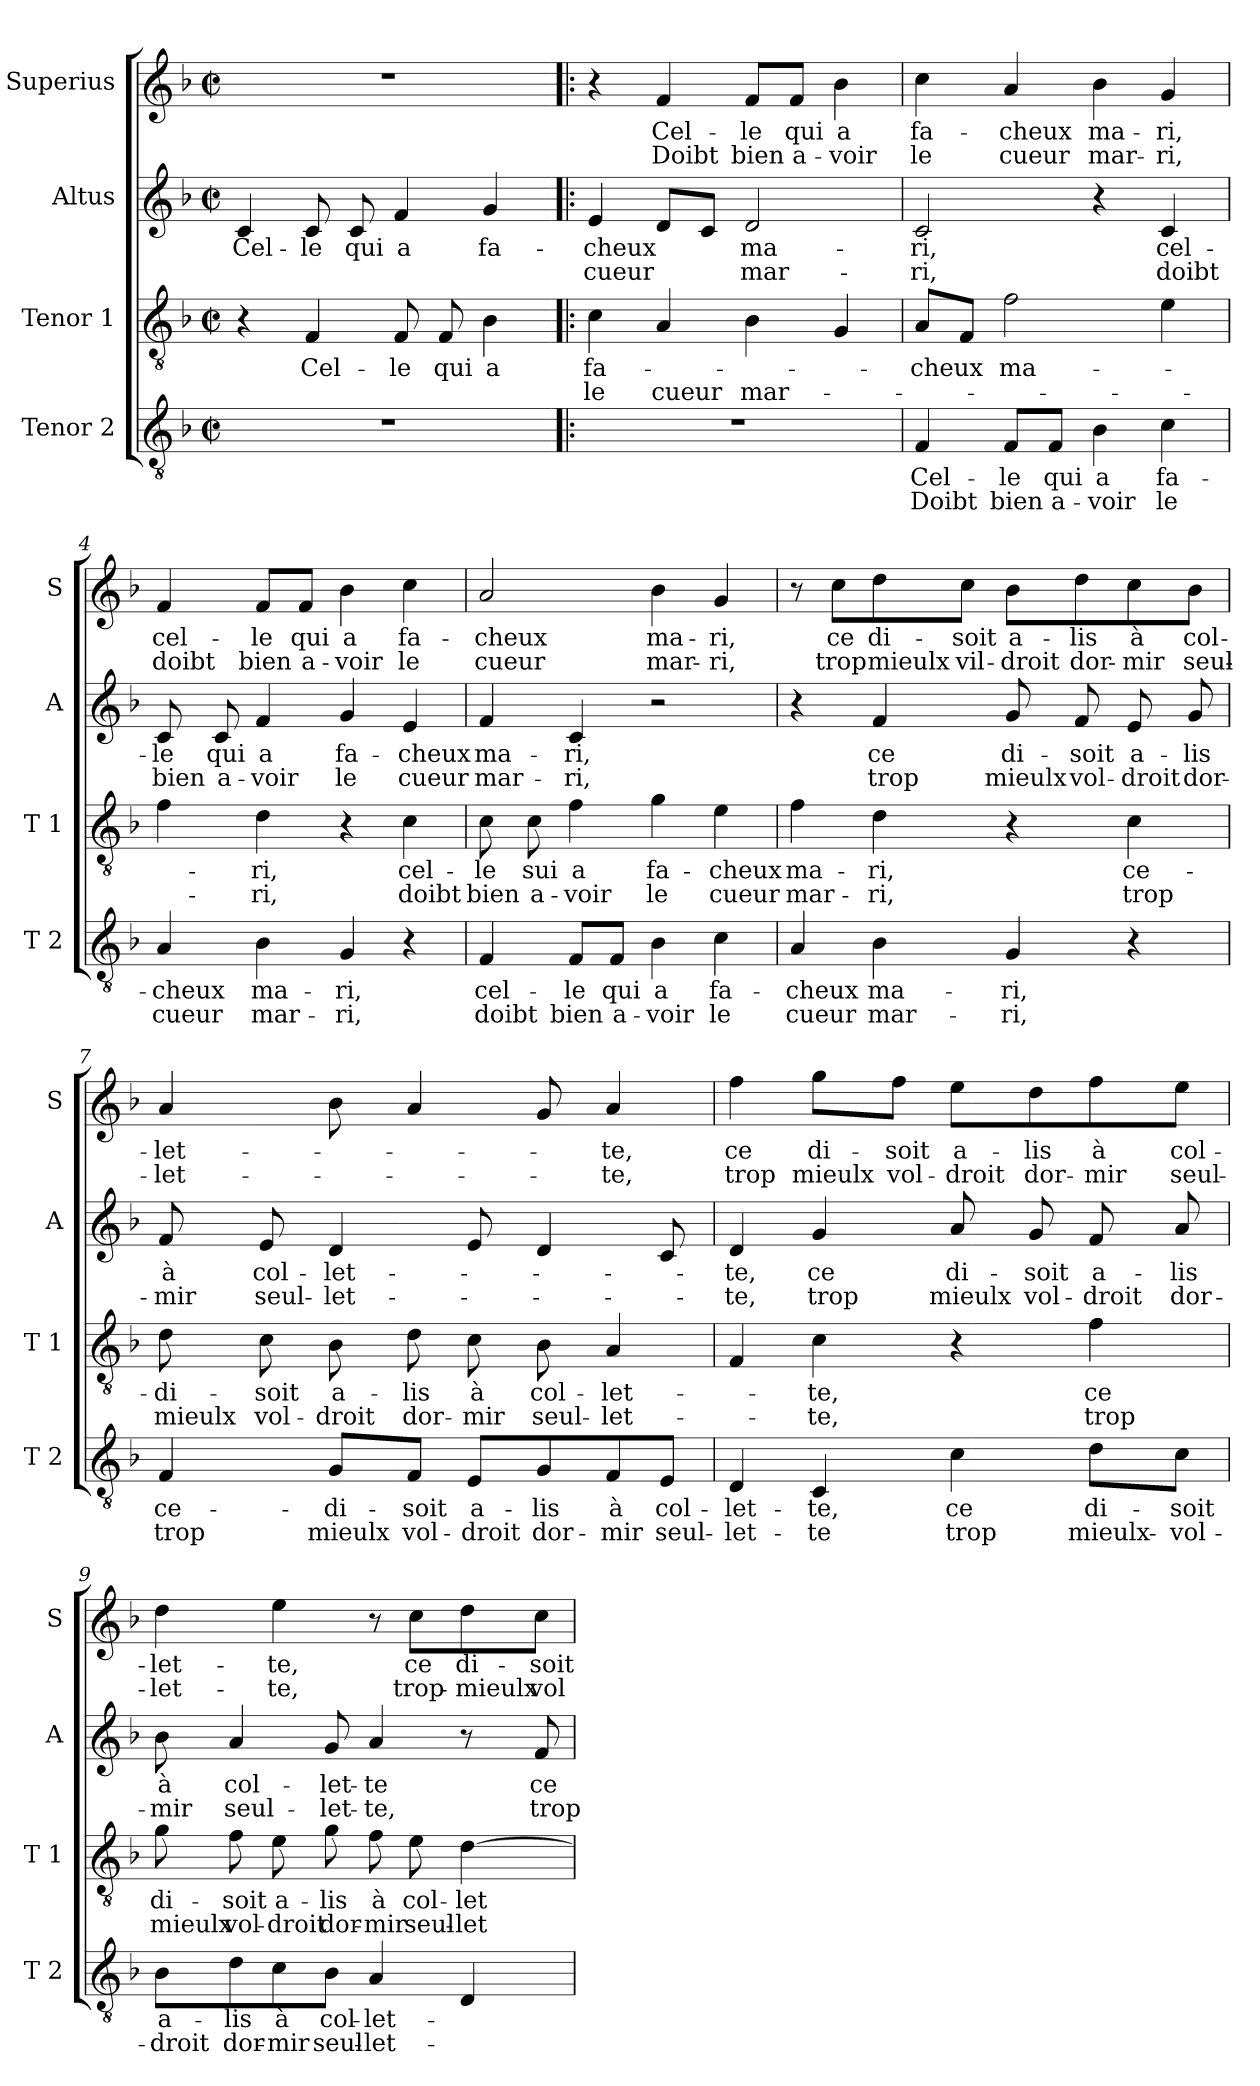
**kern	**text	**text	**kern	**text	**text	**kern	**text	**text	**kern	**text	**text
*part4	*part4	*part4	*part3	*part3	*part3	*part2	*part2	*part2	*part1	*part1	*part1
*staff4	*staff4	*staff4	*staff3	*staff3	*staff3	*staff2	*staff2	*staff2	*staff1	*staff1	*staff1
*I"Tenor 2	*	*	*I"Tenor 1	*	*	*I"Altus	*	*	*I"Superius	*	*
*I'T 2	*	*	*I'T 1	*	*	*I'A	*	*	*I'S	*	*
*clefGv2	*	*	*clefGv2	*	*	*clefG2	*	*	*clefG2	*	*
*k[b-]	*	*	*k[b-]	*	*	*k[b-]	*	*	*k[b-]	*	*
*F:	*	*	*F:	*	*	*F:	*	*	*F:	*	*
*M2/2	*	*	*M2/2	*	*	*M2/2	*	*	*M2/2	*	*
*met(c|)	*	*	*met(c|)	*	*	*met(c|)	*	*	*met(c|)	*	*
=1	=1	=1	=1	=1	=1	=1	=1	=1	=1	=1	=1
1r	.	.	4r	.	.	4c/	Cel-	.	1r	.	.
.	.	.	4F/	Cel-	.	8c/	-le	.	.	.	.
.	.	.	.	.	.	8c/	qui	.	.	.	.
.	.	.	8F/	-le	.	4f/	a	.	.	.	.
.	.	.	8F/	qui	.	.	.	.	.	.	.
.	.	.	4B-\	a	.	4g/	fa-	.	.	.	.
=2!|:	=2!|:	=2!|:	=2!|:	=2!|:	=2!|:	=2!|:	=2!|:	=2!|:	=2!|:	=2!|:	=2!|:
1r	.	.	4c\	fa-	le	4e/	-cheux	cueur	4r	.	.
.	.	.	4A/	.	cueur	8d/L	.	.	4f/	Cel-	Doibt
.	.	.	.	.	.	8c/J	.	.	.	.	.
.	.	.	4B-\	.	mar-	2d/	ma-	mar-	8f/L	-le	bien
.	.	.	.	.	.	.	.	.	8f/J	qui	a-
.	.	.	4G/	.	.	.	.	.	4b-\	a	-voir
=3	=3	=3	=3	=3	=3	=3	=3	=3	=3	=3	=3
4F/	Cel-	Doibt	8A/L	-cheux	.	2c/	-ri,	-ri,	4cc\	fa-	le
.	.	.	8F/J	.	.	.	.	.	.	.	.
8F/L	-le	bien	2f\	ma-	.	.	.	.	4a/	-cheux	cueur
8F/J	qui	a-	.	.	.	.	.	.	.	.	.
4B-\	a	-voir	.	.	.	4r	.	.	4b-\	ma-	mar-
4c\	fa-	le	4e\	.	.	4c/	cel-	doibt	4g/	-ri,	-ri,
=4	=4	=4	=4	=4	=4	=4	=4	=4	=4	=4	=4
4A/	-cheux	cueur	4f\	.	.	8c/	-le	bien	4f/	cel-	doibt
.	.	.	.	.	.	8c/	qui	a-	.	.	.
4B-\	ma-	mar-	4d\	-ri,	-ri,	4f/	a	-voir	8f/L	-le	bien
.	.	.	.	.	.	.	.	.	8f/J	qui	a-
4G/	-ri,	-ri,	4r	.	.	4g/	fa-	le	4b-\	a	-voir
4r	.	.	4c\	cel-	doibt	4e/	-cheux	cueur	4cc\	fa-	le
!!LO:LB:g=z
=5	=5	=5	=5	=5	=5	=5	=5	=5	=5	=5	=5
4F/	cel-	doibt	8c\	-le	bien	4f/	ma-	mar-	2a/	-cheux	cueur
.	.	.	8c\	sui	a-	.	.	.	.	.	.
8F/L	-le	bien	4f\	a	-voir	4c/	-ri,	-ri,	.	.	.
8F/J	qui	a-	.	.	.	.	.	.	.	.	.
4B-\	a	-voir	4g\	fa-	le	2r	.	.	4b-\	ma-	mar-
4c\	fa-	le	4e\	-cheux	cueur	.	.	.	4g/	-ri,	-ri,
=6	=6	=6	=6	=6	=6	=6	=6	=6	=6	=6	=6
4A/	-cheux	cueur	4f\	ma-	mar-	4r	.	.	8r	.	.
.	.	.	.	.	.	.	.	.	8cc\L	ce	trop
4B-\	ma-	mar-	4d\	-ri,	-ri,	4f/	ce	trop	8dd\	di-	mieulx
.	.	.	.	.	.	.	.	.	8cc\J	-soit	vil-
4G/	-ri,	-ri,	4r	.	.	8g/	di-	mieulx	8b-\L	a-	-droit
.	.	.	.	.	.	8f/	-soit	vol-	8dd\	-lis	dor-
4r	.	.	4c\	ce-	trop	8e/	a-	-droit	8cc\	à	-mir
.	.	.	.	.	.	8g/	-lis	dor-	8b-\J	col-	seul-
=7	=7	=7	=7	=7	=7	=7	=7	=7	=7	=7	=7
4F/	ce-	trop	8d\	-di-	mieulx	8f/	à	-mir	4a/	-let-	-let-
.	.	.	8c\	-soit	vol-	8e/	col-	seul-	.	.	.
8G/L	-di-	mieulx	8B-\	a-	-droit	4d/	-let-	-let-	8b-\	.	.
8F/J	-soit	vol-	8d\	-lis	dor-	.	.	.	4a/	.	.
8E/L	a-	-droit	8c\	à	-mir	8e/	.	.	.	.	.
8G/	-lis	dor-	8B-\	col-	seul-	4d/	.	.	8g/	.	.
8F/	à	-mir	4A/	-let-	-let-	.	.	.	4a/	-te,	-te,
8E/J	col-	seul-	.	.	.	8c/	.	.	.	.	.
=8	=8	=8	=8	=8	=8	=8	=8	=8	=8	=8	=8
4D/	-let-	-let-	4F/	.	.	4d/	-te,	-te,	4ff\	ce	trop
4C/	-te,	-te	4c\	-te,	-te,	4g/	ce	trop	8gg\L	di-	mieulx
.	.	.	.	.	.	.	.	.	8ff\J	-soit	vol-
4c\	ce	trop	4r	.	.	8a/	di-	mieulx	8ee\L	a-	-droit
.	.	.	.	.	.	8g/	-soit	vol-	8dd\	-lis	dor-
8d\L	di-	mieulx-	4f\	ce	trop	8f/	a-	-droit	8ff\	à	-mir
8c\J	-soit	-vol-	.	.	.	8a/	-lis	dor-	8ee\J	col-	seul-
!!LO:LB:g=z
=9	=9	=9	=9	=9	=9	=9	=9	=9	=9	=9	=9
8B-\L	a-	-droit	8g\	di-	mieulx	8b-\	à	-mir	4dd\	-let-	-let-
8d\	-lis	dor-	8f\	-soit	vol-	4a/	col-	seul-	.	.	.
8c\	à	-mir	8e\	a-	-droit	.	.	.	4ee\	-te,	-te,
8B-\J	col-	seul-	8g\	-lis	dor-	8g/	-let-	-let-	.	.	.
4A/	-let-	-let-	8f\	à	-mir	4a/	-te	-te,	8r	.	.
.	.	.	8e\	col-	seul-	.	.	.	8cc\L	ce	trop-
4D/	.	.	[4d\	-let	-let-	8r	.	.	8dd\	di-	-mieulx
.	.	.	.	.	.	8f/	ce	trop	8cc\J	-soit	vol-
=	=	=	=	=	=	=	=	=	=	=	=
*-	*-	*-	*-	*-	*-	*-	*-	*-	*-	*-	*-
